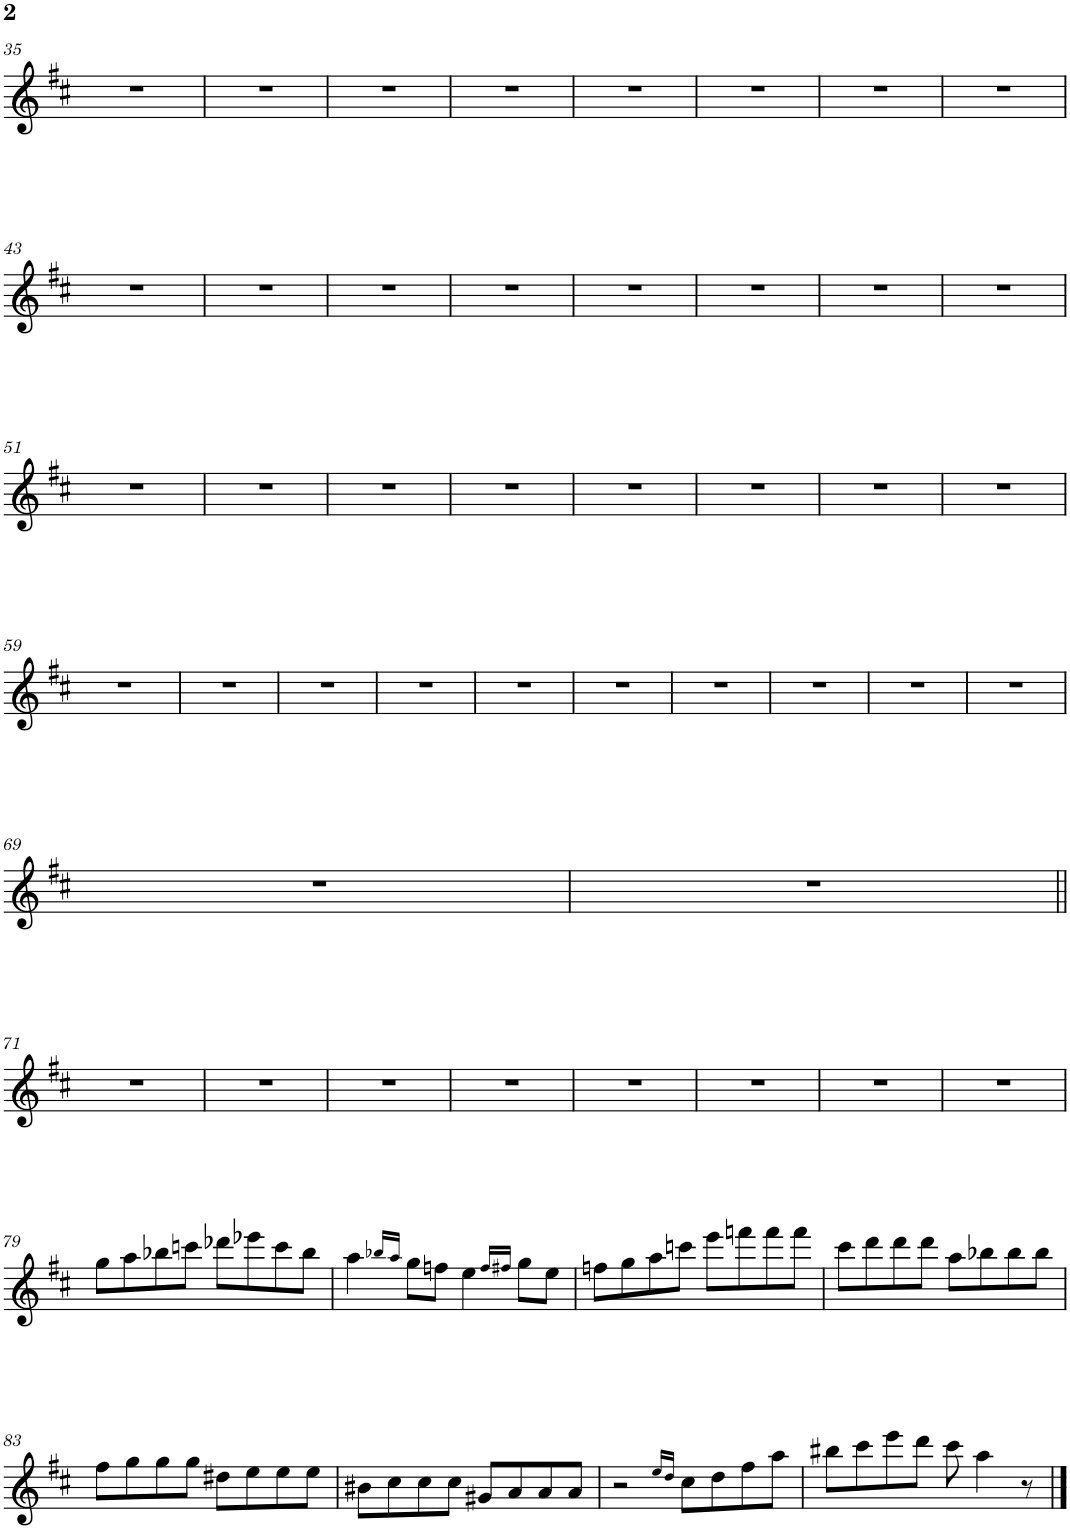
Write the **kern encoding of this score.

**kern
*part1
*staff1
*I"Baritone Saxophone
*I'Bar. Sax.
!!LO:PB:g=z
*clefG2
*Trd12c21
*k[f#c#]
*M4/4
=35
1r
=36
1r
=37
1r
=38
1r
=39
1r
=40
1r
=41
1r
=42
1r
!!LO:LB:g=z
=43
1r
=44
1r
=45
1r
=46
1r
=47
1r
=48
1r
=49
1r
=50
1r
!!LO:LB:g=z
=51
1r
=52
1r
=53
1r
=54
1r
=55
1r
=56
1r
=57
1r
=58
1r
!!LO:LB:g=z
=59
1r
=60
1r
=61
1r
=62
1r
=63
1r
=64
1r
=65
1r
=66
1r
=67
1r
=68
1r
!!LO:LB:g=z
=69
1r
=70
1r
!!LO:LB:g=z
=71||
1r
=72
1r
=73
1r
=74
1r
=75
1r
=76
1r
=77
1r
=78
1r
!!LO:LB:g=z
=79
8gg\L
8aa\
8bb-X\
8cccn\J
8ddd-X\L
8eee-X\
8ccc\
8bb-\J
=80
4aa\
16qbb-X/LL
16qaa/JJ
8gg\L
8ffn\J
4ee\
16qff/LL
16qff#X/JJ
8gg\L
8ee\J
=81
8ffn\L
8gg\
8aa\
8cccn\J
8eee\L
8fffn\
8fff\
8fff\J
=82
8ccc#\L
8ddd\
8ddd\
8ddd\J
8aa\L
8bb-X\
8bb-\
8bb-\J
!!LO:LB:g=z
=83
8ff#\L
8gg\
8gg\
8gg\J
8dd#X\L
8ee\
8ee\
8ee\J
=84
8b#X\L
8cc#\
8cc#\
8cc#\J
8g#X/L
8a/
8a/
8a/J
=85
2r
16qee/LL
16qdd/JJ
8cc#\L
8dd\
8ff#\
8aa\J
=86
8bb#X\L
8ccc#\
8eee\
8ddd\J
8ccc#\
4aa\
8r
==
*-
